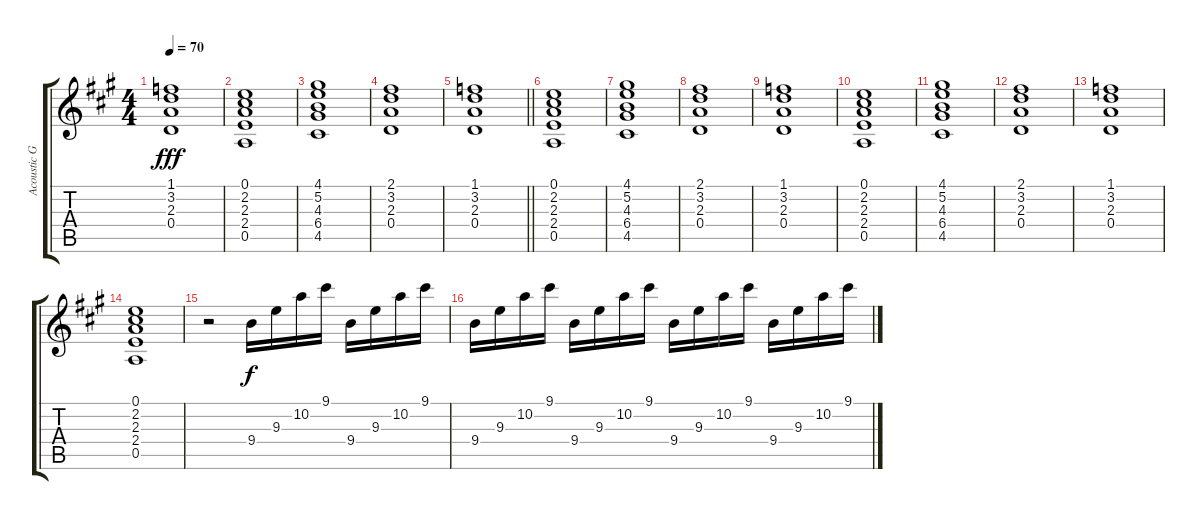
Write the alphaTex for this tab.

\track ("Acoustic Guitar (Jon Bon Jovi)" "Acoustic G") {instrument acousticguitarsteel}
\staff {score tabs}
\tuning (E4 B3 G3 D3 A2 E2) {hide}
\ts (4 4)
\tempo 70
\clef g2
\ks a
(1.1 3.2 2.3 0.4).1{dy fff} |
(0.1 2.2 2.3 2.4 0.5).1 |
(4.1 5.2 4.3 6.4 4.5).1 |
(2.1 3.2 2.3 0.4).1 |
\barLineRight lightlight
(1.1 3.2 2.3 0.4).1 |
(0.1 2.2 2.3 2.4 0.5).1 |
(4.1 5.2 4.3 6.4 4.5).1 |
(2.1 3.2 2.3 0.4).1 |
(1.1 3.2 2.3 0.4).1 |
(0.1 2.2 2.3 2.4 0.5).1 |
(4.1 5.2 4.3 6.4 4.5).1 |
(2.1 3.2 2.3 0.4).1 |
(1.1 3.2 2.3 0.4).1 |
(0.1 2.2 2.3 2.4 0.5).1 |
r.2 9.4.16{dy f} 9.3.16 10.2.16 9.1.16 9.4.16 9.3.16 10.2.16 9.1.16 |
9.4.16 9.3.16 10.2.16 9.1.16 9.4.16 9.3.16 10.2.16 9.1.16 9.4.16 9.3.16 10.2.16 9.1.16 9.4.16 9.3.16 10.2.16 9.1.16
